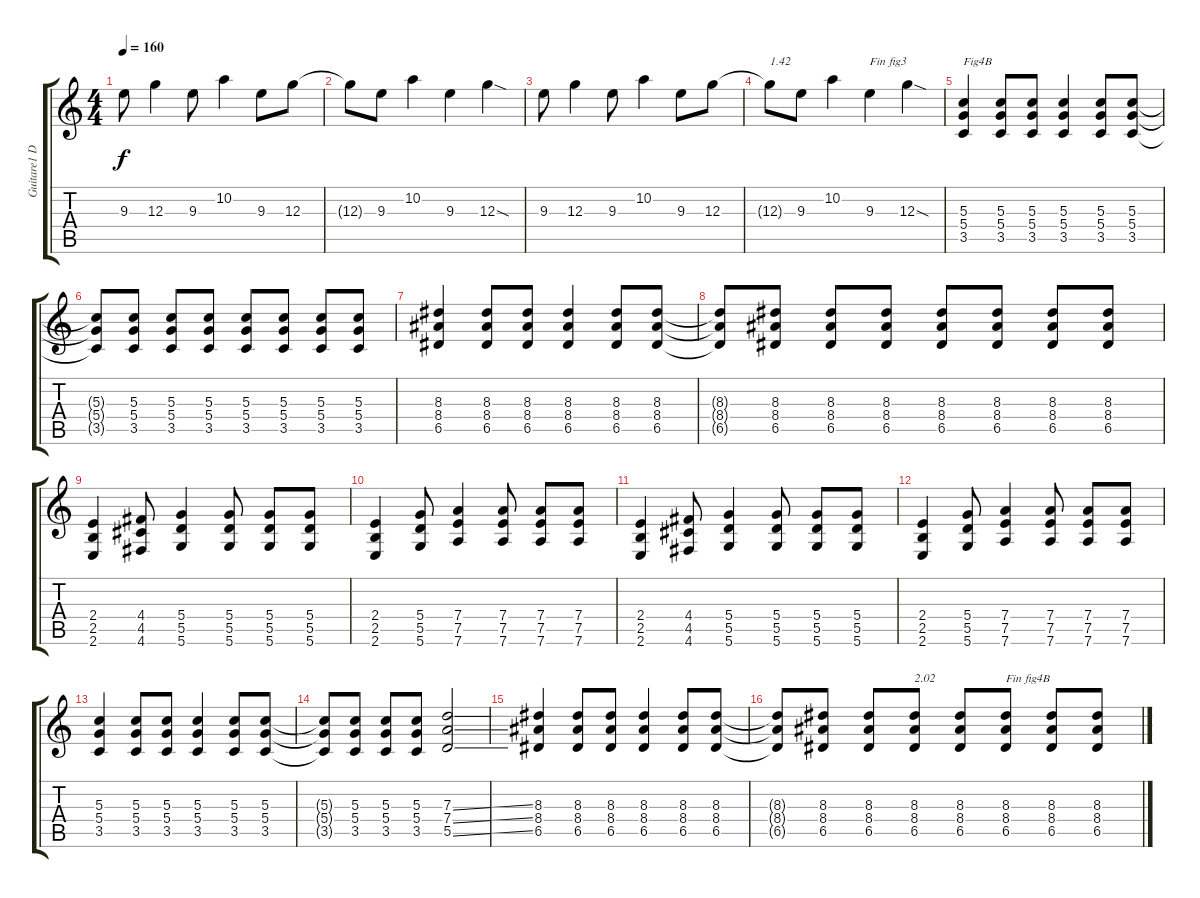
\track ("Guitare1 Dr-D" "Guitare1 D") {instrument distortionguitar}
\staff {score tabs}
\tuning (E4 B3 G3 D3 A2 D2) {hide}
\ts (4 4)
\tempo 160
\clef g2
\ks c
9.3.8{dy f} 12.3.4 9.3.8 10.2.4 9.3.8 12.3.8 |
12.3{t}.8 9.3.8 10.2.4 9.3.4 12.3{sod}.4 |
9.3.8 12.3.4 9.3.8 10.2.4 9.3.8 12.3.8 |
12.3{t}.8{txt "1.42"} 9.3.8 10.2.4 9.3.4{txt "Fin fig3"} 12.3{sod}.4 |
(5.3 5.4 3.5).4{txt "Fig4B"} (5.3 5.4 3.5).8 (5.3 5.4 3.5).8 (5.3 5.4 3.5).4 (5.3 5.4 3.5).8 (5.3 5.4 3.5).8 |
(5.3{t} 5.4{t} 3.5{t}).8 (5.3 5.4 3.5).8 (5.3 5.4 3.5).8 (5.3 5.4 3.5).8 (5.3 5.4 3.5).8 (5.3 5.4 3.5).8 (5.3 5.4 3.5).8 (5.3 5.4 3.5).8 |
(8.3 8.4 6.5).4 (8.3 8.4 6.5).8 (8.3 8.4 6.5).8 (8.3 8.4 6.5).4 (8.3 8.4 6.5).8 (8.3 8.4 6.5).8 |
(8.3{t} 8.4{t} 6.5{t}).8 (8.3 8.4 6.5).8 (8.3 8.4 6.5).8 (8.3 8.4 6.5).8 (8.3 8.4 6.5).8 (8.3 8.4 6.5).8 (8.3 8.4 6.5).8 (8.3 8.4 6.5).8 |
(2.4 2.5 2.6).4 (4.4 4.5 4.6).8 (5.4 5.5 5.6).4 (5.4 5.5 5.6).8 (5.4 5.5 5.6).8 (5.4 5.5 5.6).8 |
(2.4 2.5 2.6).4 (5.4 5.5 5.6).8 (7.4 7.5 7.6).4 (7.4 7.5 7.6).8 (7.4 7.5 7.6).8 (7.4 7.5 7.6).8 |
(2.4 2.5 2.6).4 (4.4 4.5 4.6).8 (5.4 5.5 5.6).4 (5.4 5.5 5.6).8 (5.4 5.5 5.6).8 (5.4 5.5 5.6).8 |
(2.4 2.5 2.6).4 (5.4 5.5 5.6).8 (7.4 7.5 7.6).4 (7.4 7.5 7.6).8 (7.4 7.5 7.6).8 (7.4 7.5 7.6).8 |
(5.3 5.4 3.5).4 (5.3 5.4 3.5).8 (5.3 5.4 3.5).8 (5.3 5.4 3.5).4 (5.3 5.4 3.5).8 (5.3 5.4 3.5).8 |
(5.3{t} 5.4{t} 3.5{t}).8 (5.3 5.4 3.5).8 (5.3 5.4 3.5).8 (5.3 5.4 3.5).8 (7.3{ss} 7.4{ss} 5.5{ss}).2 |
(8.3 8.4 6.5).4 (8.3 8.4 6.5).8 (8.3 8.4 6.5).8 (8.3 8.4 6.5).4 (8.3 8.4 6.5).8 (8.3 8.4 6.5).8 |
(8.3{t} 8.4{t} 6.5{t}).8 (8.3 8.4 6.5).8 (8.3 8.4 6.5).8 (8.3 8.4 6.5).8{txt "2.02"} (8.3 8.4 6.5).8 (8.3 8.4 6.5).8{txt "Fin fig4B"} (8.3 8.4 6.5).8 (8.3 8.4 6.5).8
